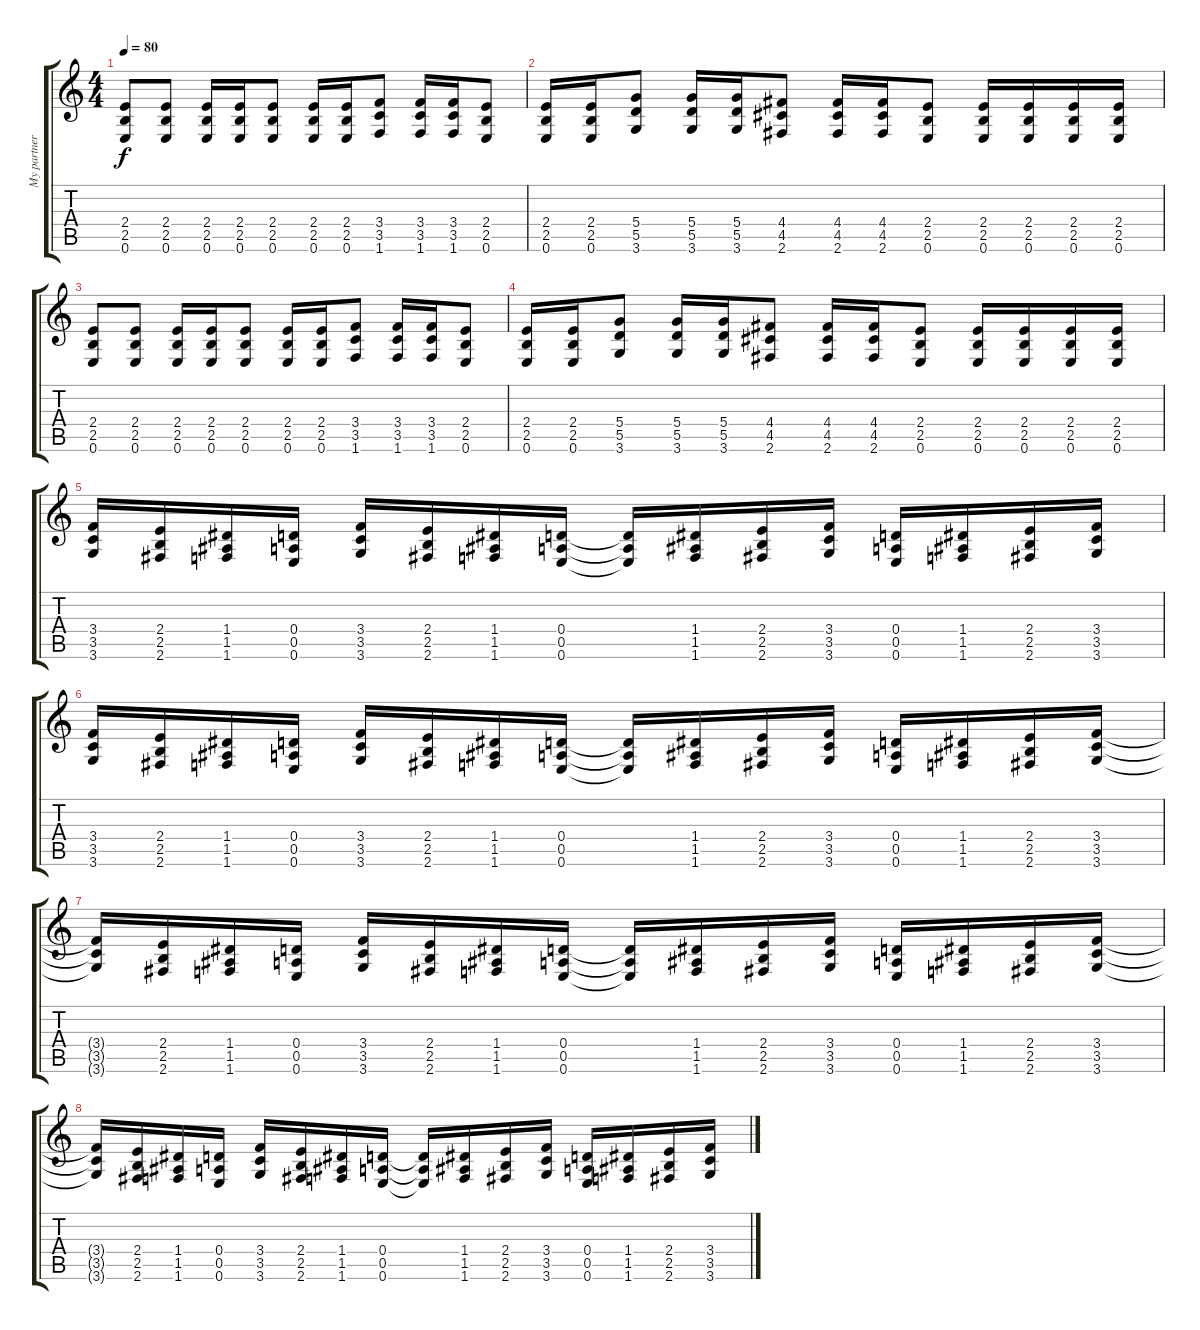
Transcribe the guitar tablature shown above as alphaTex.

\track ("My partner" "My partner") {instrument distortionguitar}
\staff {score tabs}
\tuning (E4 B3 G3 D3 A2 E2) {hide}
\ts (4 4)
\tempo 80
\clef g2
\ks c
(2.4 2.5 0.6).8{dy f} (2.4 2.5 0.6).8 (2.4 2.5 0.6).16 (2.4 2.5 0.6).16 (2.4 2.5 0.6).8 (2.4 2.5 0.6).16 (2.4 2.5 0.6).16 (3.4 3.5 1.6).8 (3.4 3.5 1.6).16 (3.4 3.5 1.6).16 (2.4 2.5 0.6).8 |
(2.4 2.5 0.6).16 (2.4 2.5 0.6).16 (5.4 5.5 3.6).8 (5.4 5.5 3.6).16 (5.4 5.5 3.6).16 (4.4 4.5 2.6).8 (4.4 4.5 2.6).16 (4.4 4.5 2.6).16 (2.4 2.5 0.6).8 (2.4 2.5 0.6).16 (2.4 2.5 0.6).16 (2.4 2.5 0.6).16 (2.4 2.5 0.6).16 |
(2.4 2.5 0.6).8 (2.4 2.5 0.6).8 (2.4 2.5 0.6).16 (2.4 2.5 0.6).16 (2.4 2.5 0.6).8 (2.4 2.5 0.6).16 (2.4 2.5 0.6).16 (3.4 3.5 1.6).8 (3.4 3.5 1.6).16 (3.4 3.5 1.6).16 (2.4 2.5 0.6).8 |
(2.4 2.5 0.6).16 (2.4 2.5 0.6).16 (5.4 5.5 3.6).8 (5.4 5.5 3.6).16 (5.4 5.5 3.6).16 (4.4 4.5 2.6).8 (4.4 4.5 2.6).16 (4.4 4.5 2.6).16 (2.4 2.5 0.6).8 (2.4 2.5 0.6).16 (2.4 2.5 0.6).16 (2.4 2.5 0.6).16 (2.4 2.5 0.6).16 |
(3.4 3.5 3.6).16 (2.4 2.5 2.6).16 (1.4 1.5 1.6).16 (0.4 0.5 0.6).16 (3.4 3.5 3.6).16 (2.4 2.5 2.6).16 (1.4 1.5 1.6).16 (0.4 0.5 0.6).16 (0.4{t} 0.5{t} 0.6{t}).16 (1.4 1.5 1.6).16 (2.4 2.5 2.6).16 (3.4 3.5 3.6).16 (0.4 0.5 0.6).16 (1.4 1.5 1.6).16 (2.4 2.5 2.6).16 (3.4 3.5 3.6).16 |
(3.4 3.5 3.6).16 (2.4 2.5 2.6).16 (1.4 1.5 1.6).16 (0.4 0.5 0.6).16 (3.4 3.5 3.6).16 (2.4 2.5 2.6).16 (1.4 1.5 1.6).16 (0.4 0.5 0.6).16 (0.4{t} 0.5{t} 0.6{t}).16 (1.4 1.5 1.6).16 (2.4 2.5 2.6).16 (3.4 3.5 3.6).16 (0.4 0.5 0.6).16 (1.4 1.5 1.6).16 (2.4 2.5 2.6).16 (3.4 3.5 3.6).16 |
(3.4{t} 3.5{t} 3.6{t}).16 (2.4 2.5 2.6).16 (1.4 1.5 1.6).16 (0.4 0.5 0.6).16 (3.4 3.5 3.6).16 (2.4 2.5 2.6).16 (1.4 1.5 1.6).16 (0.4 0.5 0.6).16 (0.4{t} 0.5{t} 0.6{t}).16 (1.4 1.5 1.6).16 (2.4 2.5 2.6).16 (3.4 3.5 3.6).16 (0.4 0.5 0.6).16 (1.4 1.5 1.6).16 (2.4 2.5 2.6).16 (3.4 3.5 3.6).16 |
(3.4{t} 3.5{t} 3.6{t}).16 (2.4 2.5 2.6).16 (1.4 1.5 1.6).16 (0.4 0.5 0.6).16 (3.4 3.5 3.6).16 (2.4 2.5 2.6).16 (1.4 1.5 1.6).16 (0.4 0.5 0.6).16 (0.4{t} 0.5{t} 0.6{t}).16 (1.4 1.5 1.6).16 (2.4 2.5 2.6).16 (3.4 3.5 3.6).16 (0.4 0.5 0.6).16 (1.4 1.5 1.6).16 (2.4 2.5 2.6).16 (3.4 3.5 3.6).16
